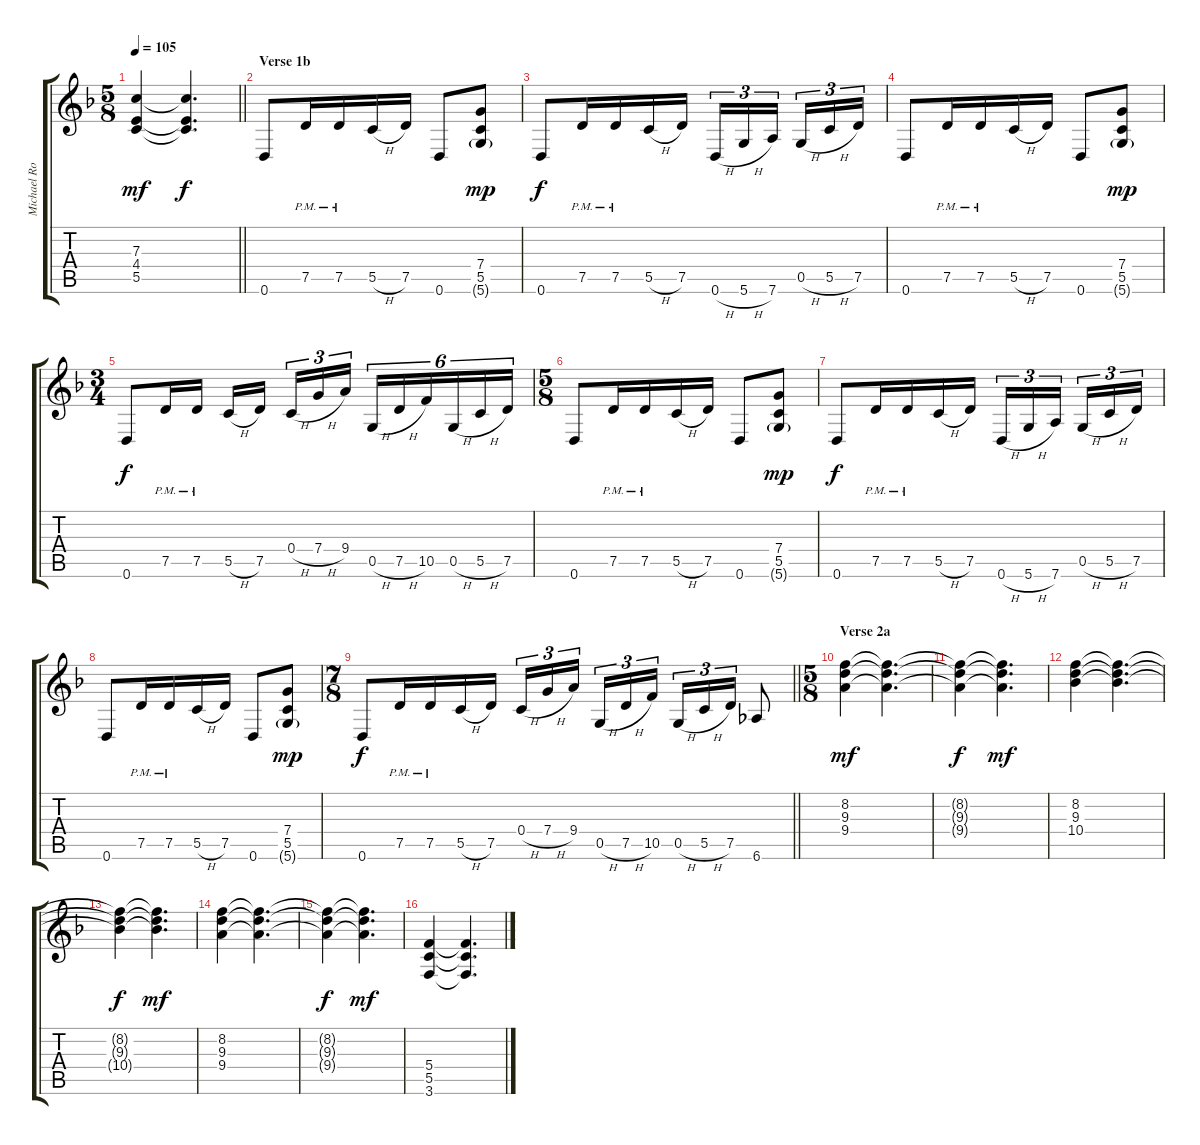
\track ("Michael Romeo Gtr. R" "Michael Ro") {instrument distortionguitar}
\staff {score tabs}
\tuning (D4 A3 F3 C3 G2 D2) {hide}
\ts (5 8)
\tempo 105
\clef g2
\barLineRight lightlight
\ks dminor
(7.3 4.4 5.5).4{dy mf} (7.3{t} 4.4{t} 5.5{t}).4{d dy f} |
\section ("" "Verse 1b")
0.6.8{volume 16} 7.5{pm}.16 7.5{pm}.16 5.5{h}.16 7.5.16 0.6.8 (7.4 5.5 5.6{g}).8{dy mp} |
0.6.8{dy f} 7.5{pm}.16 7.5{pm}.16 5.5{h}.16 7.5.16 0.6{h}.16{tu (3 2)} 5.6{h}.16{tu (3 2)} 7.6.16{tu (3 2)} 0.5{h}.16{tu (3 2)} 5.5{h}.16{tu (3 2)} 7.5.16{tu (3 2)} |
0.6.8 7.5{pm}.16 7.5{pm}.16 5.5{h}.16 7.5.16 0.6.8 (7.4 5.5 5.6{g}).8{dy mp} |
\ts (3 4)
0.6.8{dy f} 7.5{pm}.16 7.5{pm}.16 5.5{h}.16 7.5.16{beam splitsecondary} 0.4{h}.16{tu (3 2)} 7.4{h}.16{tu (3 2)} 9.4.16{tu (3 2)} 0.5{h}.16{tu (6 4)} 7.5{h}.16{tu (6 4)} 10.5.16{tu (6 4)} 0.5{h}.16{tu (6 4)} 5.5{h}.16{tu (6 4)} 7.5.16{tu (6 4)} |
\ts (5 8)
0.6.8 7.5{pm}.16 7.5{pm}.16 5.5{h}.16 7.5.16 0.6.8 (7.4 5.5 5.6{g}).8{dy mp} |
0.6.8{dy f} 7.5{pm}.16 7.5{pm}.16 5.5{h}.16 7.5.16 0.6{h}.16{tu (3 2)} 5.6{h}.16{tu (3 2)} 7.6.16{tu (3 2)} 0.5{h}.16{tu (3 2)} 5.5{h}.16{tu (3 2)} 7.5.16{tu (3 2)} |
0.6.8 7.5{pm}.16 7.5{pm}.16 5.5{h}.16 7.5.16 0.6.8 (7.4 5.5 5.6{g}).8{dy mp} |
\ts (7 8)
\barLineRight lightlight
0.6.8{dy f} 7.5{pm}.16 7.5{pm}.16 5.5{h}.16 7.5.16 0.4{h}.16{tu (3 2)} 7.4{h}.16{tu (3 2)} 9.4.16{tu (3 2)} 0.5{h}.16{tu (3 2)} 7.5{h}.16{tu (3 2)} 10.5.16{tu (3 2)} 0.5{h}.16{tu (3 2)} 5.5{h}.16{tu (3 2)} 7.5.16{tu (3 2)} 6.6.8 |
\ts (5 8)
\section ("" "Verse 2a")
(8.2 9.3 9.4).4{dy mf volume 13} (8.2{t} 9.3{t} 9.4{t}).4{d} |
(8.2{t} 9.3{t} 9.4{t}).4{dy f} (8.2{t} 9.3{t} 9.4{t}).4{d dy mf} |
(8.2 9.3 10.4).4 (8.2{t} 9.3{t} 10.4{t}).4{d} |
(8.2{t} 9.3{t} 10.4{t}).4{dy f} (8.2{t} 9.3{t} 10.4{t}).4{d dy mf} |
(8.2 9.3 9.4).4 (8.2{t} 9.3{t} 9.4{t}).4{d} |
(8.2{t} 9.3{t} 9.4{t}).4{dy f} (8.2{t} 9.3{t} 9.4{t}).4{d dy mf} |
(5.4 5.5 3.6).4 (5.4{t} 5.5{t} 3.6{t}).4{d}
